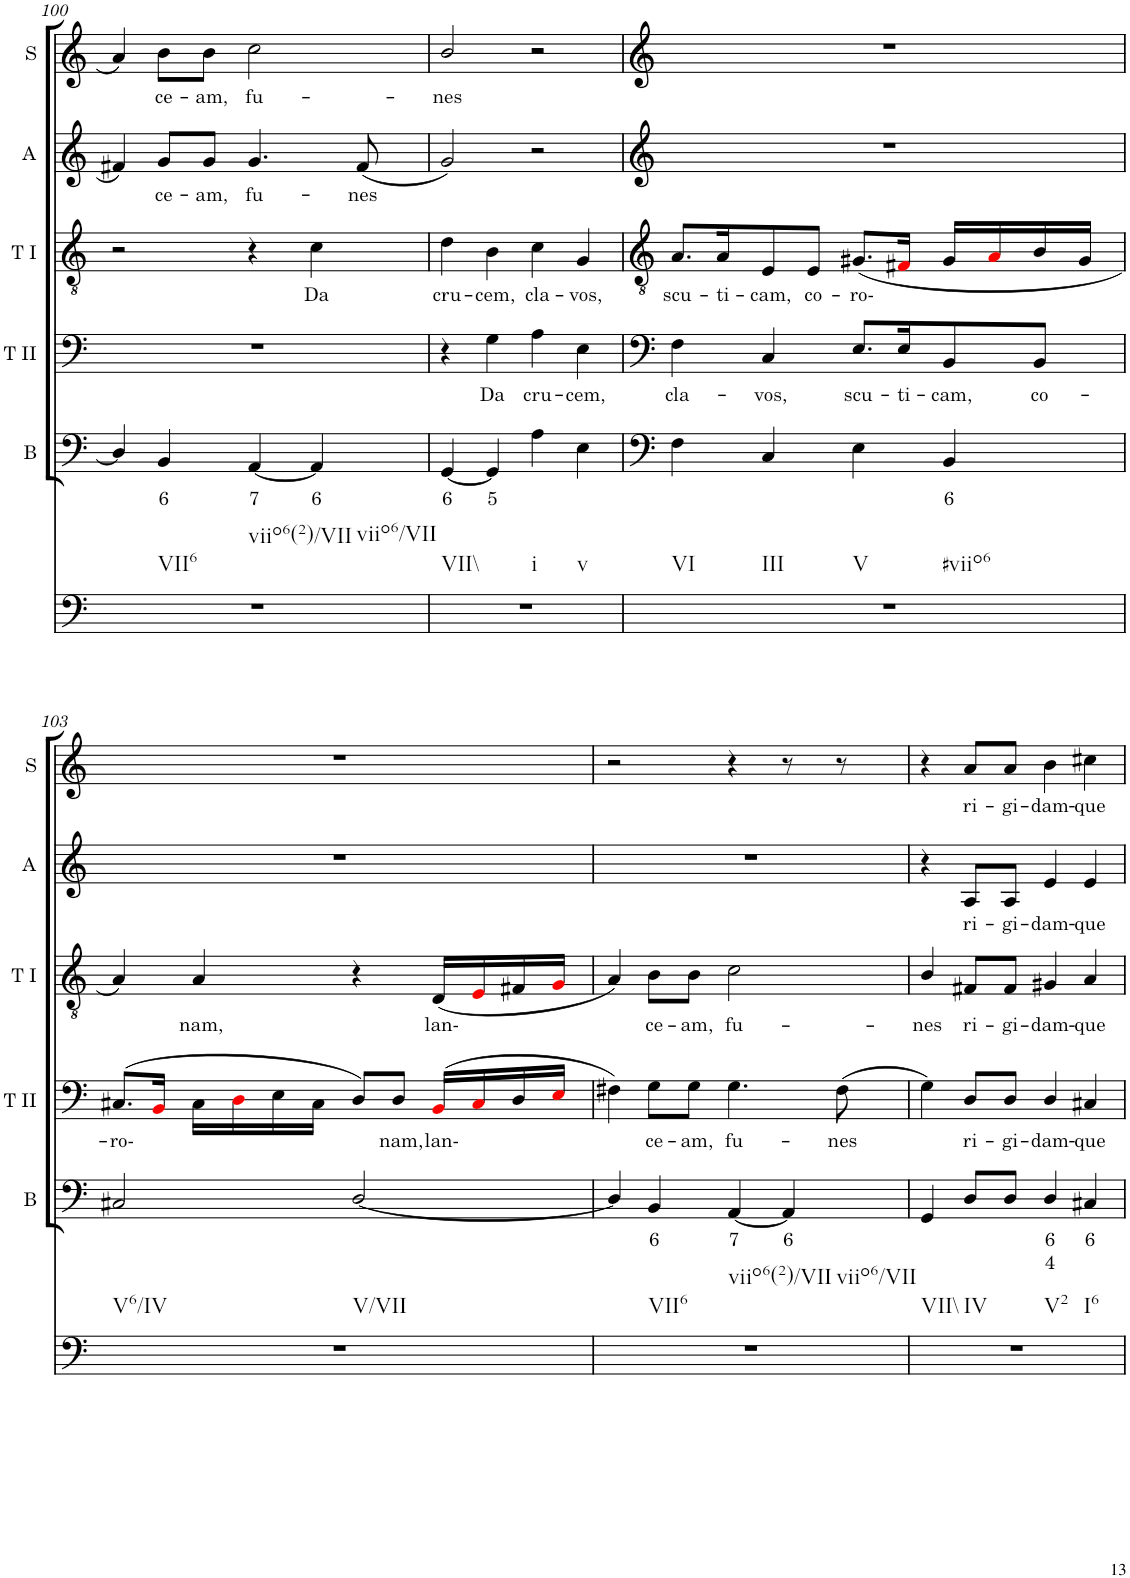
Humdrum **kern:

**kern	**kern	**text	**text	**kern	**text	**kern	**text	**kern	**text	**kern	**text
*part6	*part5	*part5	*part5	*part4	*part4	*part3	*part3	*part2	*part2	*part1	*part1
*staff6	*staff5	*staff5	*staff5	*staff4	*staff4	*staff3	*staff3	*staff2	*staff2	*staff1	*staff1
*I"Continuo	*I"Bass	*	*	*I"Tenor II	*	*I"Tenor I	*	*I"Alto	*	*I"Soprano	*
*	*I'B	*	*	*I'T II	*	*I'T I	*	*I'A	*	*I'S	*
!!LO:PB:g=z
*clefG2	*clefG2	*	*	*clefG2	*	*clefG2	*	*clefF4	*	*clefF4	*
*k[]	*k[]	*	*	*k[]	*	*k[]	*	*k[]	*	*k[]	*
*M2/2	*M2/2	*	*	*M2/2	*	*M2/2	*	*M2/2	*	*M2/2	*
*met(c|)	*met(c|)	*	*	*met(c|)	*	*met(c|)	*	*met(c|)	*	*met(c|)	*
=100	=100	=100	=100	=100	=100	=100	=100	=100	=100	=100	=100
!LO:TX:b:t=VII6	!	!	!	!	!	!	!	!	!	!	!
!LO:TX:b:t=viio6(2)/VII	!	!	!	!	!	!	!	!	!	!	!
!LO:TX:b:t=viio6/VII	!	!	!	!	!	!	!	!	!	!	!
1r	4D/]	.	.	1r	.	2r	.	4f#X/	.	4a/	.
!	!	!LO:LY:b	!	!	!	!	!	!	!LO:LY:b	!	!LO:LY:b
.	4BB/	6	.	.	.	.	.	8g/L	ce-	8b\L	ce-
!	!	!	!	!	!	!	!	!	!LO:LY:b	!	!LO:LY:b
.	.	.	.	.	.	.	.	8g/J	am,	8b\J	am,
!	!	!LO:LY:b	!	!	!	!	!	!	!LO:LY:b	!	!LO:LY:b
.	[4AA/	7	.	.	.	4r	.	4.g/	fu-	2cc\	fu-
!	!	!LO:LY:b	!	!	!	!	!LO:LY:b	!	!	!	!
.	4AA/]	6	.	.	.	4c\	Da	.	.	.	.
!	!	!	!	!	!	!	!	!	!LO:LY:b	!	!
.	.	.	.	.	.	.	.	(8f#/	nes	.	.
=101	=101	=101	=101	=101	=101	=101	=101	=101	=101	=101	=101
!LO:TX:b:t=VII\\	!	!	!	!	!	!	!	!	!	!	!
!LO:TX:b:t=i	!	!	!	!	!	!	!	!	!	!	!
!LO:TX:b:t=v	!	!	!	!	!	!	!	!	!	!	!
!	!	!LO:LY:b	!	!	!	!	!LO:LY:b	!	!	!	!LO:LY:b
1r	[4GG/	6	.	4r	.	4d\	cru-	2g/)	.	2b/	nes
!	!	!LO:LY:b	!	!	!LO:LY:b	!	!LO:LY:b	!	!	!	!
.	4GG/]	5	.	4G\	Da	4B\	cem,	.	.	.	.
!	!	!	!	!	!LO:LY:b	!	!LO:LY:b	!	!	!	!
.	4A\	.	.	4A\	cru-	4c\	cla-	2r	.	2r	.
!	!	!	!	!	!LO:LY:b	!	!LO:LY:b	!	!	!	!
.	4E\	.	.	4E\	cem,	4G/	vos,	.	.	.	.
=102	=102	=102	=102	=102	=102	=102	=102	=102	=102	=102	=102
!LO:TX:b:t=VI	!	!	!	!	!	!	!	!	!	!	!
!LO:TX:b:t=III	!	!	!	!	!	!	!	!	!	!	!
!LO:TX:b:t=V	!	!	!	!	!	!	!	!	!	!	!
!LO:TX:b:t=#viio6	!	!	!	!	!	!	!	!	!	!	!
!	!	!	!	!	!LO:LY:b	!	!LO:LY:b	!	!	!	!
1r	4F\	.	.	4F\	cla-	8.A/L	scu-	1r	.	1r	.
!	!	!	!	!	!	!	!LO:LY:b	!	!	!	!
.	.	.	.	.	.	16A/K	ti-	.	.	.	.
!	!	!	!	!	!LO:LY:b	!	!LO:LY:b	!	!	!	!
.	4C/	.	.	4C/	vos,	8E/	cam,	.	.	.	.
!	!	!	!	!	!	!	!LO:LY:b	!	!	!	!
.	.	.	.	.	.	8E/J	co-	.	.	.	.
!	!	!	!	!	!LO:LY:b	!	!LO:LY:b	!	!	!	!
.	4E\	.	.	8.E/L	scu-	(8.G#X/L	ro-	.	.	.	.
!	!	!	!	!	!LO:LY:b	!	!	!	!	!	!
.	.	.	.	16E/K	ti-	16F#Xi/Jk	.	.	.	.	.
!	!	!LO:LY:b	!	!	!LO:LY:b	!	!	!	!	!	!
.	4BB/	6	.	8BB/	cam,	16G#/LL	.	.	.	.	.
.	.	.	.	.	.	16Ai/	.	.	.	.	.
!	!	!	!	!	!LO:LY:b	!	!	!	!	!	!
.	.	.	.	8BB/J	co-	16B/	.	.	.	.	.
.	.	.	.	.	.	16G#/JJ	.	.	.	.	.
!!LO:LB:g=z
=103	=103	=103	=103	=103	=103	=103	=103	=103	=103	=103	=103
!LO:TX:b:t=V6/IV	!	!	!	!	!	!	!	!	!	!	!
!LO:TX:b:t=V/VII	!	!	!	!	!	!	!	!	!	!	!
!	!	!	!	!	!LO:LY:b	!	!	!	!	!	!
1r	2C#X/	.	.	(8.C#X/L	ro-	4A/)	.	1r	.	1r	.
.	.	.	.	16BBi/Jk	.	.	.	.	.	.	.
!	!	!	!	!	!	!	!LO:LY:b	!	!	!	!
.	.	.	.	16C#\LL	.	4A/	nam,	.	.	.	.
.	.	.	.	16Di\	.	.	.	.	.	.	.
.	.	.	.	16E\	.	.	.	.	.	.	.
.	.	.	.	16C#\JJ	.	.	.	.	.	.	.
.	[2D/	.	.	8D/L)	.	4r	.	.	.	.	.
!	!	!	!	!	!LO:LY:b	!	!	!	!	!	!
.	.	.	.	8D/J	nam,	.	.	.	.	.	.
!	!	!	!	!	!LO:LY:b	!	!LO:LY:b	!	!	!	!
.	.	.	.	(16BBi/LL	lan-	(16D/LL	lan-	.	.	.	.
.	.	.	.	16C#i/	.	16Ei/	.	.	.	.	.
.	.	.	.	16D/	.	16F#X/	.	.	.	.	.
.	.	.	.	16Ei/JJ	.	16Gi/JJ	.	.	.	.	.
=104	=104	=104	=104	=104	=104	=104	=104	=104	=104	=104	=104
!LO:TX:b:t=VII6	!	!	!	!	!	!	!	!	!	!	!
!LO:TX:b:t=viio6(2)/VII	!	!	!	!	!	!	!	!	!	!	!
!LO:TX:b:t=viio6/VII	!	!	!	!	!	!	!	!	!	!	!
1r	4D/]	.	.	4F#X\)	.	4A/)	.	1r	.	2r	.
!	!	!LO:LY:b	!	!	!LO:LY:b	!	!LO:LY:b	!	!	!	!
.	4BB/	6	.	8G\L	ce-	8B\L	ce-	.	.	.	.
!	!	!	!	!	!LO:LY:b	!	!LO:LY:b	!	!	!	!
.	.	.	.	8G\J	am,	8B\J	am,	.	.	.	.
!	!	!LO:LY:b	!	!	!LO:LY:b	!	!LO:LY:b	!	!	!	!
.	[4AA/	7	.	4.G\	fu-	2c\	fu-	.	.	4r	.
!	!	!LO:LY:b	!	!	!	!	!	!	!	!	!
.	4AA/]	6	.	.	.	.	.	.	.	8r	.
!	!	!	!	!	!LO:LY:b	!	!	!	!	!	!
.	.	.	.	(8F#\	nes	.	.	.	.	8r	.
=105	=105	=105	=105	=105	=105	=105	=105	=105	=105	=105	=105
!LO:TX:b:t=VII\\	!	!	!	!	!	!	!	!	!	!	!
!LO:TX:b:t=IV	!	!	!	!	!	!	!	!	!	!	!
!LO:TX:b:t=V2	!	!	!	!	!	!	!	!	!	!	!
!LO:TX:b:t=I6	!	!	!	!	!	!	!	!	!	!	!
!	!	!	!	!	!	!	!LO:LY:b	!	!	!	!
1r	4GG/	.	.	4G\)	.	4B/	nes	4r	.	4r	.
!	!	!	!	!	!LO:LY:b	!	!LO:LY:b	!	!LO:LY:b	!	!LO:LY:b
.	8D/L	.	.	8D/L	ri-	8F#X/L	ri-	8A/L	ri-	8a/L	ri-
!	!	!	!	!	!LO:LY:b	!	!LO:LY:b	!	!LO:LY:b	!	!LO:LY:b
.	8D/J	.	.	8D/J	gi-	8F#/J	gi-	8A/J	gi-	8a/J	gi-
!	!	!LO:LY:b	!LO:LY:b	!	!LO:LY:b	!	!LO:LY:b	!	!LO:LY:b	!	!LO:LY:b
.	4D/	6	4	4D/	dam-	4G#X/	dam-	4e/	dam-	4b\	dam-
!	!	!LO:LY:b	!	!	!LO:LY:b	!	!LO:LY:b	!	!LO:LY:b	!	!LO:LY:b
.	4C#X/	6	.	4C#X/	que	4A/	que	4e/	que	4cc#X\	que
=	=	=	=	=	=	=	=	=	=	=	=
*-	*-	*-	*-	*-	*-	*-	*-	*-	*-	*-	*-
